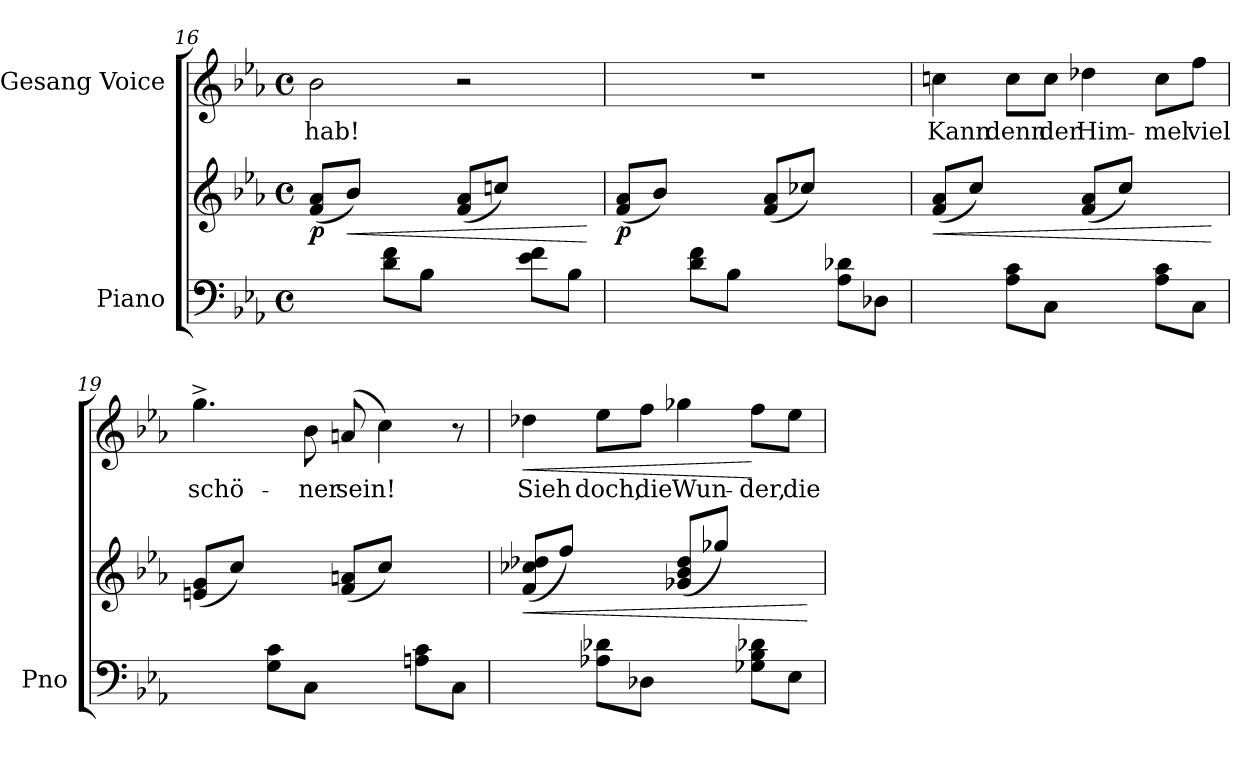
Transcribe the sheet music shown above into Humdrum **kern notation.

**kern	**kern	**dynam	**kern	**text	**dynam
*part2	*part2	*part2	*part1	*part1	*part1
*staff3	*staff2	*staff2/3	*staff1	*staff1	*staff1
*I"Piano	*	*	*I"Gesang Voice	*	*
*I'Pno	*	*	*	*	*
*clefF4	*clefG2	*	*clefG2	*	*
*k[b-e-a-]	*k[b-e-a-]	*	*k[b-e-a-]	*	*
*M4/4	*M4/4	*	*M4/4	*	*
*met(c)	*met(c)	*	*met(c)	*	*
=16	=16	=16	=16	=16	=16
!	!	!LO:DY:b	!	!	!
4ryy	(>8f/ 8a-/L	p	2b-\	hab!	.
!	!	!LO:HP:b	!	!	!
.	8b-/J)	<	.	.	.
8d\ 8f\L	4ryy	.	.	.	.
8B-\J	.	.	.	.	.
4ryy	(>8f/ 8a-/L	.	2r	.	.
.	8ccn/J)	.	.	.	.
8e-\ 8f\L	4ryy	.	.	.	.
8B-\J	.	.	.	.	.
.	.	[	.	.	.
=17	=17	=17	=17	=17	=17
!	!	!LO:DY:b	!	!	!
4ryy	(>8f/ 8a-/L	p	1r	.	.
.	8b-/J)	.	.	.	.
8d\ 8f\L	4ryy	.	.	.	.
8B-\J	.	.	.	.	.
4ryy	(>8f/ 8a-/L	.	.	.	.
.	8cc-X/J)	.	.	.	.
8A-\ 8d-X\L	4ryy	.	.	.	.
8D-X\J	.	.	.	.	.
=18	=18	=18	=18	=18	=18
!	!	!LO:HP:b	!	!	!
4ryy	(>8f/ 8a-/L	<	4ccn\	Kann	.
.	8cc/J)	.	.	.	.
8A-\ 8c\L	4ryy	.	8cc\L	denn	.
8C\J	.	.	8cc\J	der	.
4ryy	(>8f/ 8a-/L	.	4dd-X\	Him-	.
.	8cc/J)	.	.	.	.
8A-\ 8c\L	4ryy	.	8cc\L	-mel	.
8C\J	.	.	8ff\J	viel	.
.	.	[	.	.	.
=19	=19	=19	=19	=19	=19
4ryy	(>8en/ 8g/L	.	4.gg^\	schö-	.
.	8cc/J)	.	.	.	.
8G\ 8c\L	4ryy	.	.	.	.
8C\J	.	.	8b-\	-ner	.
4ryy	(>8f/ 8an/L	.	(8an/	sein!	.
.	8cc/J)	.	4cc\)	.	.
8An\ 8c\L	4ryy	.	.	.	.
8C\J	.	.	8r	.	.
=20	=20	=20	=20	=20	=20
!	!	!LO:HP:b	!	!	!LO:HP:b
4ryy	(>8f/ 8cc-X/ 8dd-X/L	<	4dd-X\	Sieh	<
.	8ff/J)	.	.	.	.
8A-X\ 8d-X\L	4ryy	.	8ee-\L	doch,	.
8D-X\J	.	.	8ff\J	die	.
4ryy	(>8g-X/ 8b-/ 8dd-/L	.	4gg-X\	Wun-	.
.	8gg-X/J)	.	.	.	.
8G-X\ 8B-\ 8d-X\L	4ryy	.	8ff\L	-der,	[
8E-\J	.	.	8ee-\J	die	.
.	.	[	.	.	.
=	=	=	=	=	=
*-	*-	*-	*-	*-	*-
